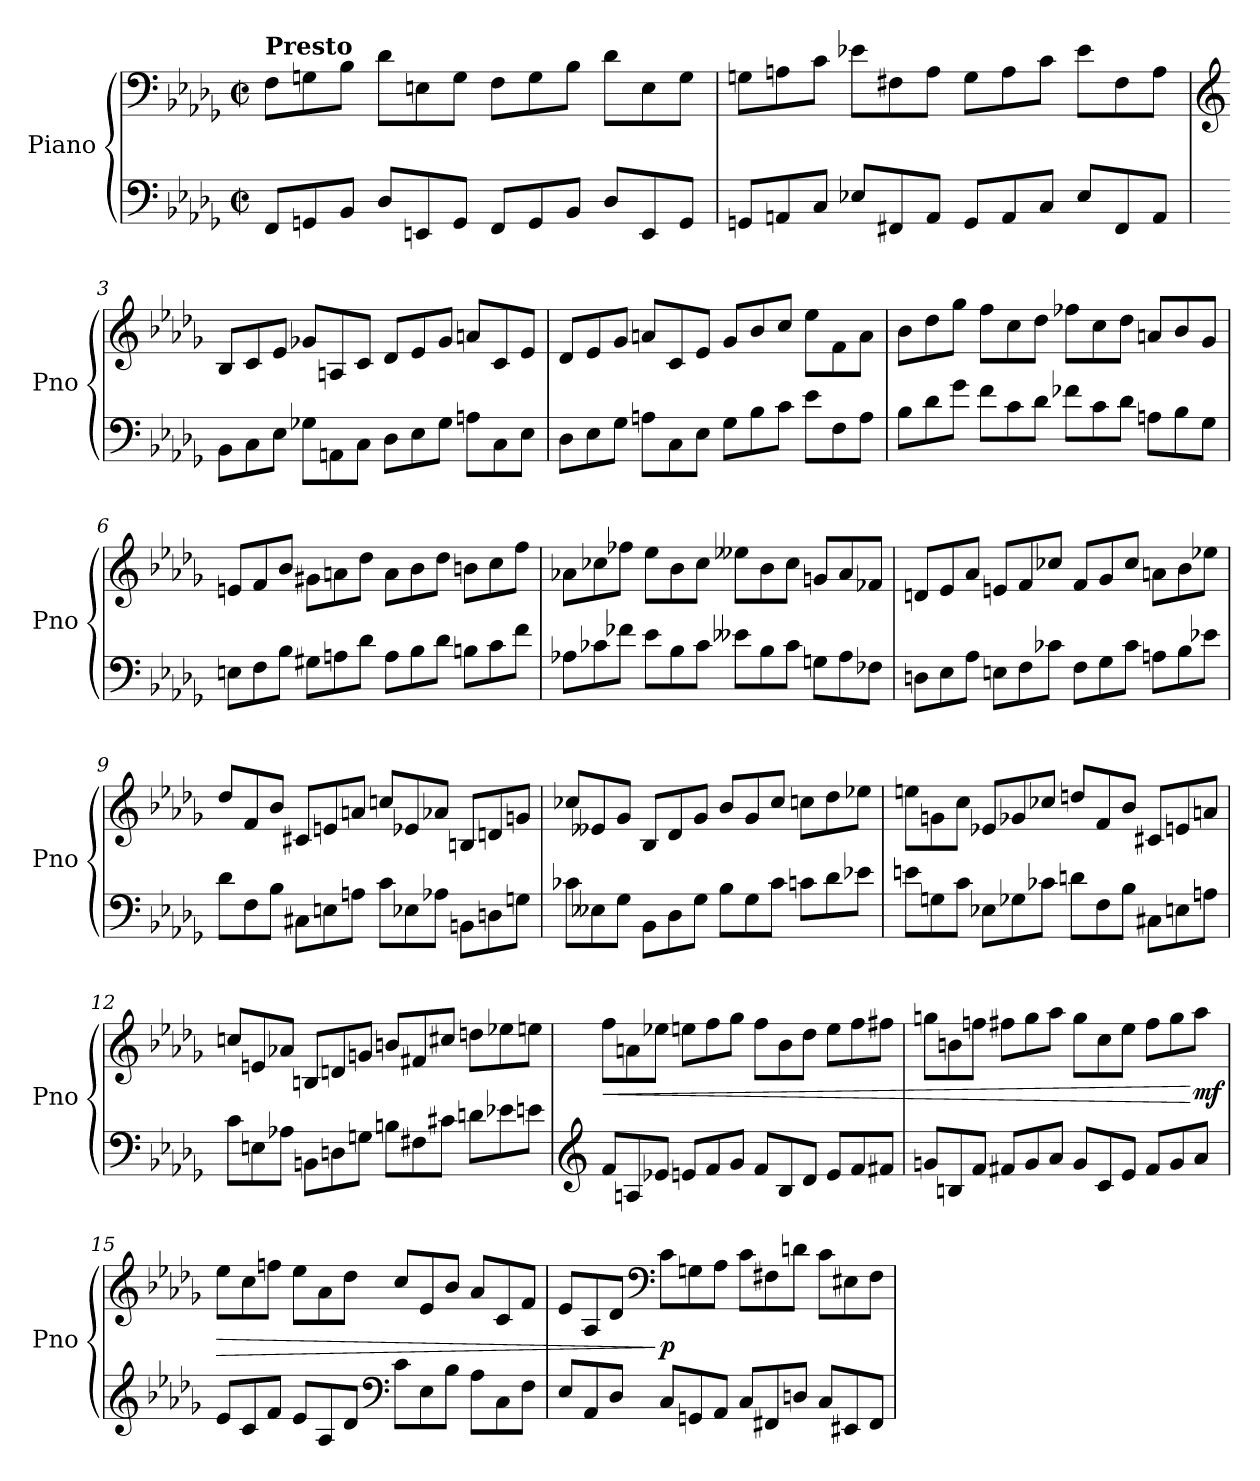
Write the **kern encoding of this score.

**kern	**kern	**dynam
*part1	*part1	*part1
*staff2	*staff1	*staff1/2
*I"Piano	*	*
*I'Pno	*	*
*clefF4	*clefF4	*
*k[b-e-a-d-g-]	*k[b-e-a-d-g-]	*
*M4/4	*M4/4	*
*met(c|)	*met(c|)	*
*Xtuplet	*Xtuplet	*
=1	=1	=1
!	!LO:TX:a:B:t=Presto	!
!	!	!LO:DY:b
12FF/L	12F\L	other-dynamics
12GGn/	12Gn\	.
12BB-/J	12B-\J	.
12D-/L	12d-\L	.
12EEn/	12En\	.
12GG/J	12G\J	.
12FF/L	12F\L	.
12GG/	12G\	.
12BB-/J	12B-\J	.
12D-/L	12d-\L	.
12EE/	12E\	.
12GG/J	12G\J	.
=2	=2	=2
12GGn/L	12Gn\L	.
12AAn/	12An\	.
12C/J	12c\J	.
12E-X/L	12e-X\L	.
12FF#X/	12F#X\	.
12AA/J	12A\J	.
12GG/L	12G\L	.
12AA/	12A\	.
12C/J	12c\J	.
12E-/L	12e-\L	.
12FF#/	12F#\	.
12AA/J	12A\J	.
=3	=3	=3
*	*clefG2	*
12BB-\L	12B-/L	.
12C\	12c/	.
12E-\J	12e-/J	.
12G-X\L	12g-X/L	.
12AAn\	12An/	.
12C\J	12c/J	.
12D-\L	12d-/L	.
12E-\	12e-/	.
12G-\J	12g-/J	.
12An\L	12an/L	.
12C\	12c/	.
12E-\J	12e-/J	.
!!LO:LB:g=z
=4	=4	=4
12D-\L	12d-/L	.
12E-\	12e-/	.
12G-\J	12g-/J	.
12An\L	12an/L	.
12C\	12c/	.
12E-\J	12e-/J	.
12G-\L	12g-/L	.
12B-\	12b-/	.
12c\J	12cc/J	.
12e-\L	12ee-\L	.
12F\	12f\	.
12A\J	12a\J	.
=5	=5	=5
12B-\L	12b-\L	.
12d-\	12dd-\	.
12g-\J	12gg-\J	.
12f\L	12ff\L	.
12c\	12cc\	.
12d-\J	12dd-\J	.
12f-X\L	12ff-X\L	.
12c\	12cc\	.
12d-\J	12dd-\J	.
12An\L	12an/L	.
12B-\	12b-/	.
12G-\J	12g-/J	.
=6	=6	=6
12En\L	12en/L	.
12F\	12f/	.
12B-\J	12b-/J	.
12G#X\L	12g#X\L	.
12An\	12an\	.
12d-\J	12dd-\J	.
12A\L	12a\L	.
12B-\	12b-\	.
12d-\J	12dd-\J	.
12Bn\L	12bn\L	.
12c\	12cc\	.
12f\J	12ff\J	.
!!LO:LB:g=z
=7	=7	=7
12A-X\L	12a-X\L	.
12c-X\	12cc-X\	.
12f-X\J	12ff-X\J	.
12e-\L	12ee-\L	.
12B-\	12b-\	.
12c-\J	12cc-\J	.
12e--X\L	12ee--X\L	.
12B-\	12b-\	.
12c-\J	12cc-\J	.
12Gn\L	12gn/L	.
12A-\	12a-/	.
12F-X\J	12f-X/J	.
=8	=8	=8
12Dn\L	12dn/L	.
12E-\	12e-/	.
12A-\J	12a-/J	.
12En\L	12en/L	.
12F\	12f/	.
12c-X\J	12cc-X/J	.
12F\L	12f/L	.
12G-\	12g-/	.
12c-\J	12cc-/J	.
12An\L	12an\L	.
12B-\	12b-\	.
12e-X\J	12ee-X\J	.
=9	=9	=9
12d-\L	12dd-/L	.
12F\	12f/	.
12B-\J	12b-/J	.
12C#X\L	12c#X/L	.
12En\	12en/	.
12An\J	12an/J	.
12c\L	12ccn/L	.
12E-X\	12e-X/	.
12A-X\J	12a-X/J	.
12BBn\L	12Bn/L	.
12Dn\	12dn/	.
12Gn\J	12gn/J	.
!!LO:LB:g=z
=10	=10	=10
12c-X\L	12cc-X/L	.
12E--X\	12e--X/	.
12G-\J	12g-/J	.
12BB-\L	12B-/L	.
12D-\	12d-/	.
12G-\J	12g-/J	.
12B-\L	12b-/L	.
12G-\	12g-/	.
12c-\J	12cc-/J	.
12cn\L	12ccn\L	.
12d-\	12dd-\	.
12e-X\J	12ee-X\J	.
=11	=11	=11
12en\L	12een\L	.
12Gn\	12gn\	.
12c\J	12cc\J	.
12E-X\L	12e-X/L	.
12G-X\	12g-X/	.
12c-X\J	12cc-X/J	.
12dn\L	12ddn/L	.
12F\	12f/	.
12B-\J	12b-/J	.
12C#X\L	12c#X/L	.
12En\	12en/	.
12An\J	12an/J	.
!!LO:LB:g=z
=12	=12	=12
12c\L	12ccn/L	.
12En\	12en/	.
12A-X\J	12a-X/J	.
12BBn\L	12Bn/L	.
12Dn\	12dn/	.
12Gn\J	12gn/J	.
12Bn\L	12bn/L	.
12F#X\	12f#X/	.
12c#X\J	12cc#X/J	.
12dn\L	12ddn\L	.
12e-X\	12ee-X\	.
12en\J	12een\J	.
=13	=13	=13
*clefG2	*	*
!	!	!LO:HP:b
12f/L	12ff\L	<
12An/	12an\	.
12e-X/J	12ee-X\J	.
12en/L	12een\L	.
12f/	12ff\	.
12g-/J	12gg-\J	.
12f/L	12ff\L	.
12B-/	12b-\	.
12d-/J	12dd-\J	.
12e/L	12ee\L	.
12f/	12ff\	.
12f#X/J	12ff#X\J	.
=14	=14	=14
12gn/L	12ggn\L	.
12Bn/	12bn\	.
12f/J	12ffn\J	.
12f#X/L	12ff#X\L	.
12g/	12gg\	.
12a-/J	12aa-\J	.
12g/L	12gg\L	.
12c/	12cc\	.
12e-/J	12ee-\J	.
12f#/L	12ff#\L	.
12g/	12gg\	.
!	!	!LO:DY:n=1:b
12a-/J	12aa-\J	[ mf
!!LO:PB:g=z
=15	=15	=15
!	!	!LO:HP:b
12e-/L	12ee-\L	>
12c/	12cc\	.
12f/J	12ffn\J	.
12e-/L	12ee-\L	.
12A-/	12a-\	.
12d-/J	12dd-\J	.
*clefF4	*	*
12c\L	12cc/L	.
12E-\	12e-/	.
12B-\J	12b-/J	.
12A-\L	12a-/L	.
12C\	12c/	.
12F\J	12f/J	.
=16	=16	=16
12E-/L	12e-/L	.
12AA-/	12A-/	.
12D-/J	12d-/J	.
*	*clefF4	*
!	!	!LO:DY:n=1:b
12C/L	12c\L	] p
12GGn/	12Gn\	.
12AA-/J	12A-\J	.
12C/L	12c\L	.
12FF#X/	12F#X\	.
12Dn/J	12dn\J	.
12C/L	12c\L	.
12EE#X/	12E#X\	.
12FF#/J	12F#\J	.
=	=	=
*-	*-	*-
